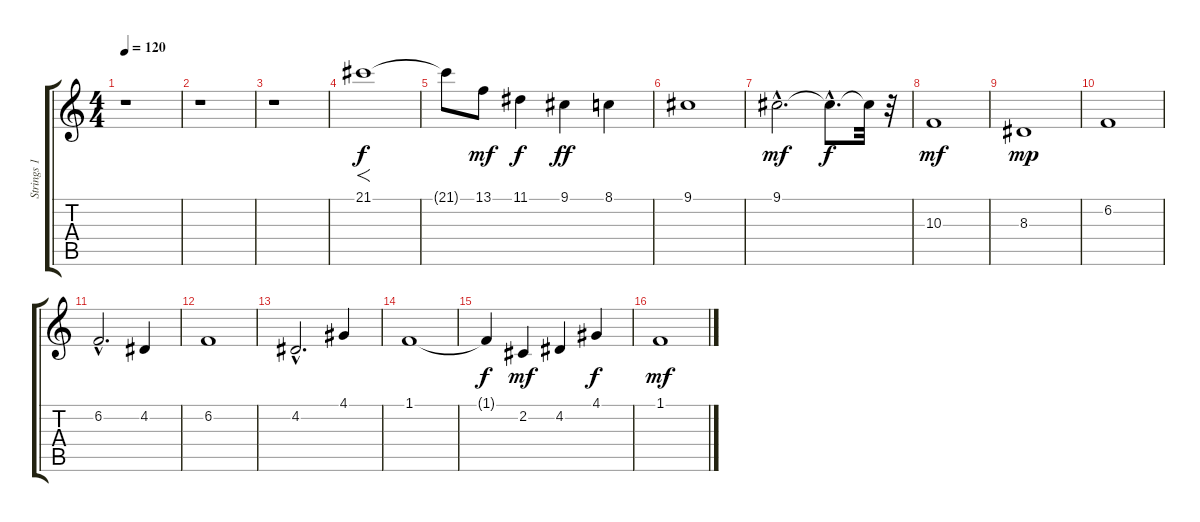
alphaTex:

\track ("Strings 1" "Strings 1") {instrument stringensemble1}
\staff {score tabs}
\tuning (E4 B3 G3 D3 A2 E2) {hide}
\ts (4 4)
\tempo 120
\clef g2
\ks c
r.1{dy f instrument stringensemble1} |
r.1 |
r.1 |
21.1.1{f volume 6} |
21.1{t}.8 13.1.8{dy mf} 11.1.4{dy f} 9.1.4{dy ff} 8.1.4 |
9.1.1{volume 9} |
9.1{hac}.2{d dy mf volume 7} 9.1{hac t}.8{d dy f} 9.1{t}.32 r.32 |
10.3.1{dy mf volume 10} |
8.3.1{dy mp} |
6.2.1 |
6.2{hac}.2{d} 4.2.4 |
6.2.1 |
4.2{hac}.2{d} 4.1.4 |
1.1.1 |
1.1{t}.4{dy f} 2.2.4{dy mf} 4.2.4 4.1.4{dy f} |
1.1.1{dy mf}
